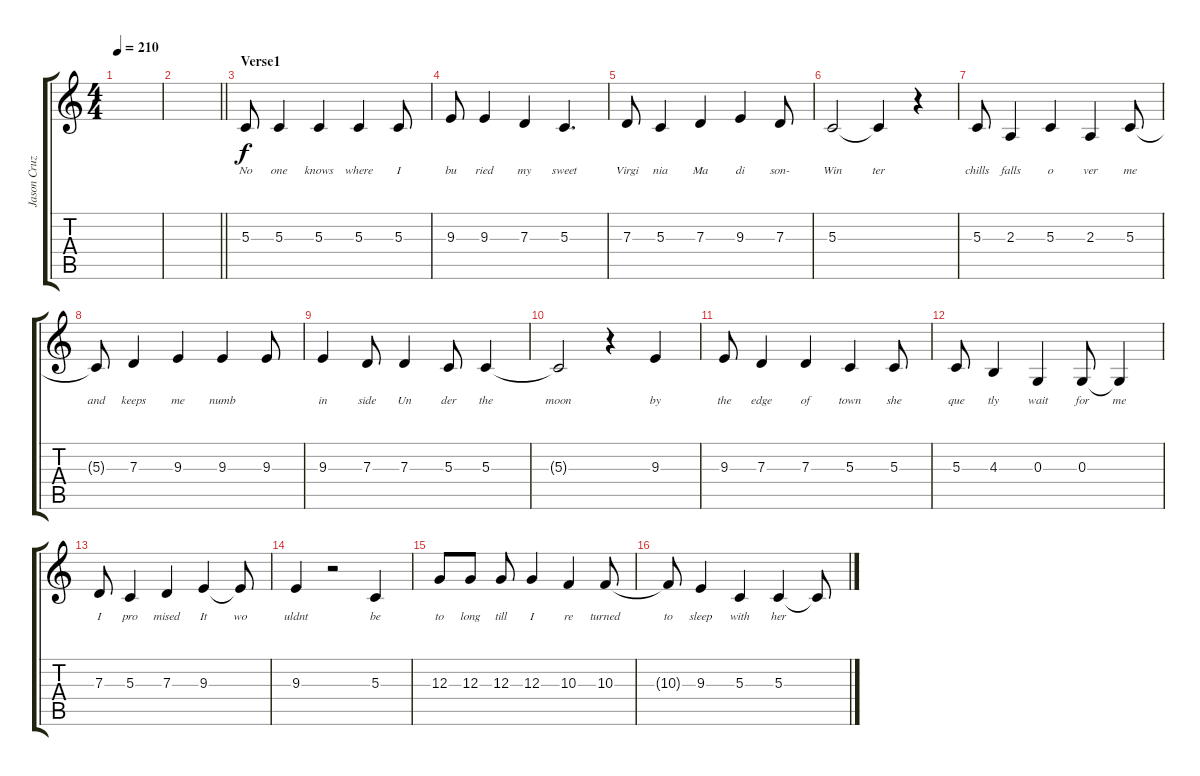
\track ("Jason Cruz" "Jason Cruz") {mute instrument lead6voice}
\staff {score tabs}
\tuning (E4 B3 G3 D3 A2 E2) {hide}
\ts (4 4)
\tempo 210
\clef g2
\ks c
|
\barLineRight lightlight
|
\section ("" "Verse1")
5.3.8{lyrics (0 "No") lyrics (1 "") lyrics (2 "") lyrics (3 "") lyrics (4 "")} 5.3.4{lyrics (0 "one") lyrics (1 "") lyrics (2 "") lyrics (3 "") lyrics (4 "")} 5.3.4{lyrics (0 "knows") lyrics (1 "") lyrics (2 "") lyrics (3 "") lyrics (4 "")} 5.3.4{lyrics (0 "where") lyrics (1 "") lyrics (2 "") lyrics (3 "") lyrics (4 "")} 5.3.8{lyrics (0 "I") lyrics (1 "") lyrics (2 "") lyrics (3 "") lyrics (4 "")} |
9.3.8{lyrics (0 "bu") lyrics (1 "") lyrics (2 "") lyrics (3 "") lyrics (4 "")} 9.3.4{lyrics (0 "ried") lyrics (1 "") lyrics (2 "") lyrics (3 "") lyrics (4 "")} 7.3.4{lyrics (0 "my") lyrics (1 "") lyrics (2 "") lyrics (3 "") lyrics (4 "")} 5.3.4{d lyrics (0 "sweet") lyrics (1 "") lyrics (2 "") lyrics (3 "") lyrics (4 "")} |
7.3.8{lyrics (0 "Virgi") lyrics (1 "") lyrics (2 "") lyrics (3 "") lyrics (4 "")} 5.3.4{lyrics (0 "nia") lyrics (1 "") lyrics (2 "") lyrics (3 "") lyrics (4 "")} 7.3.4{lyrics (0 "Ma") lyrics (1 "") lyrics (2 "") lyrics (3 "") lyrics (4 "")} 9.3.4{lyrics (0 "di") lyrics (1 "") lyrics (2 "") lyrics (3 "") lyrics (4 "")} 7.3.8{lyrics (0 "son-") lyrics (1 "") lyrics (2 "") lyrics (3 "") lyrics (4 "")} |
5.3.2{lyrics (0 "Win") lyrics (1 "") lyrics (2 "") lyrics (3 "") lyrics (4 "")} 5.3{t}.4{lyrics (0 "ter") lyrics (1 "") lyrics (2 "") lyrics (3 "") lyrics (4 "")} r.4 |
5.3.8{lyrics (0 "chills") lyrics (1 "") lyrics (2 "") lyrics (3 "") lyrics (4 "")} 2.3.4{lyrics (0 "falls") lyrics (1 "") lyrics (2 "") lyrics (3 "") lyrics (4 "")} 5.3.4{lyrics (0 "o") lyrics (1 "") lyrics (2 "") lyrics (3 "") lyrics (4 "")} 2.3.4{lyrics (0 "ver") lyrics (1 "") lyrics (2 "") lyrics (3 "") lyrics (4 "")} 5.3.8{lyrics (0 "me") lyrics (1 "") lyrics (2 "") lyrics (3 "") lyrics (4 "")} |
5.3{t}.8{lyrics (0 "and") lyrics (1 "") lyrics (2 "") lyrics (3 "") lyrics (4 "")} 7.3.4{lyrics (0 "keeps") lyrics (1 "") lyrics (2 "") lyrics (3 "") lyrics (4 "")} 9.3.4{lyrics (0 "me") lyrics (1 "") lyrics (2 "") lyrics (3 "") lyrics (4 "")} 9.3.4{lyrics (0 "numb") lyrics (1 "") lyrics (2 "") lyrics (3 "") lyrics (4 "")} 9.3.8{lyrics (0 "") lyrics (1 "") lyrics (2 "") lyrics (3 "") lyrics (4 "")} |
9.3.4{lyrics (0 "in") lyrics (1 "") lyrics (2 "") lyrics (3 "") lyrics (4 "")} 7.3.8{lyrics (0 "side") lyrics (1 "") lyrics (2 "") lyrics (3 "") lyrics (4 "")} 7.3.4{lyrics (0 "Un") lyrics (1 "") lyrics (2 "") lyrics (3 "") lyrics (4 "")} 5.3.8{lyrics (0 "der") lyrics (1 "") lyrics (2 "") lyrics (3 "") lyrics (4 "")} 5.3.4{lyrics (0 "the") lyrics (1 "") lyrics (2 "") lyrics (3 "") lyrics (4 "")} |
5.3{t}.2{lyrics (0 "moon") lyrics (1 "") lyrics (2 "") lyrics (3 "") lyrics (4 "")} r.4 9.3.4{lyrics (0 "by") lyrics (1 "") lyrics (2 "") lyrics (3 "") lyrics (4 "")} |
9.3.8{lyrics (0 "the") lyrics (1 "") lyrics (2 "") lyrics (3 "") lyrics (4 "")} 7.3.4{lyrics (0 "edge") lyrics (1 "") lyrics (2 "") lyrics (3 "") lyrics (4 "")} 7.3.4{lyrics (0 "of") lyrics (1 "") lyrics (2 "") lyrics (3 "") lyrics (4 "")} 5.3.4{lyrics (0 "town") lyrics (1 "") lyrics (2 "") lyrics (3 "") lyrics (4 "")} 5.3.8{lyrics (0 "she") lyrics (1 "") lyrics (2 "") lyrics (3 "") lyrics (4 "")} |
5.3.8{lyrics (0 "que") lyrics (1 "") lyrics (2 "") lyrics (3 "") lyrics (4 "")} 4.3.4{lyrics (0 "tly") lyrics (1 "") lyrics (2 "") lyrics (3 "") lyrics (4 "")} 0.3.4{lyrics (0 "wait") lyrics (1 "") lyrics (2 "") lyrics (3 "") lyrics (4 "")} 0.3.8{lyrics (0 "for") lyrics (1 "") lyrics (2 "") lyrics (3 "") lyrics (4 "")} 0.3{t}.4{lyrics (0 "me") lyrics (1 "") lyrics (2 "") lyrics (3 "") lyrics (4 "")} |
7.3.8{lyrics (0 "I") lyrics (1 "") lyrics (2 "") lyrics (3 "") lyrics (4 "")} 5.3.4{lyrics (0 "pro") lyrics (1 "") lyrics (2 "") lyrics (3 "") lyrics (4 "")} 7.3.4{lyrics (0 "mised") lyrics (1 "") lyrics (2 "") lyrics (3 "") lyrics (4 "")} 9.3.4{lyrics (0 "It") lyrics (1 "") lyrics (2 "") lyrics (3 "") lyrics (4 "")} 9.3{t}.8{lyrics (0 "wo") lyrics (1 "") lyrics (2 "") lyrics (3 "") lyrics (4 "")} |
9.3.4{lyrics (0 "uldnt") lyrics (1 "") lyrics (2 "") lyrics (3 "") lyrics (4 "")} r.2 5.3.4{lyrics (0 "be") lyrics (1 "") lyrics (2 "") lyrics (3 "") lyrics (4 "")} |
12.3.8{lyrics (0 "to") lyrics (1 "") lyrics (2 "") lyrics (3 "") lyrics (4 "")} 12.3.8{lyrics (0 "long") lyrics (1 "") lyrics (2 "") lyrics (3 "") lyrics (4 "")} 12.3.8{lyrics (0 "till") lyrics (1 "") lyrics (2 "") lyrics (3 "") lyrics (4 "")} 12.3.4{lyrics (0 "I") lyrics (1 "") lyrics (2 "") lyrics (3 "") lyrics (4 "")} 10.3.4{lyrics (0 "re") lyrics (1 "") lyrics (2 "") lyrics (3 "") lyrics (4 "")} 10.3.8{lyrics (0 "turned") lyrics (1 "") lyrics (2 "") lyrics (3 "") lyrics (4 "")} |
10.3{t}.8{lyrics (0 "to") lyrics (1 "") lyrics (2 "") lyrics (3 "") lyrics (4 "")} 9.3.4{lyrics (0 "sleep") lyrics (1 "") lyrics (2 "") lyrics (3 "") lyrics (4 "")} 5.3.4{lyrics (0 "with") lyrics (1 "") lyrics (2 "") lyrics (3 "") lyrics (4 "")} 5.3.4{lyrics (0 "her") lyrics (1 "") lyrics (2 "") lyrics (3 "") lyrics (4 "")} 5.3{t}.8{lyrics (0 "") lyrics (1 "") lyrics (2 "") lyrics (3 "") lyrics (4 "")}
